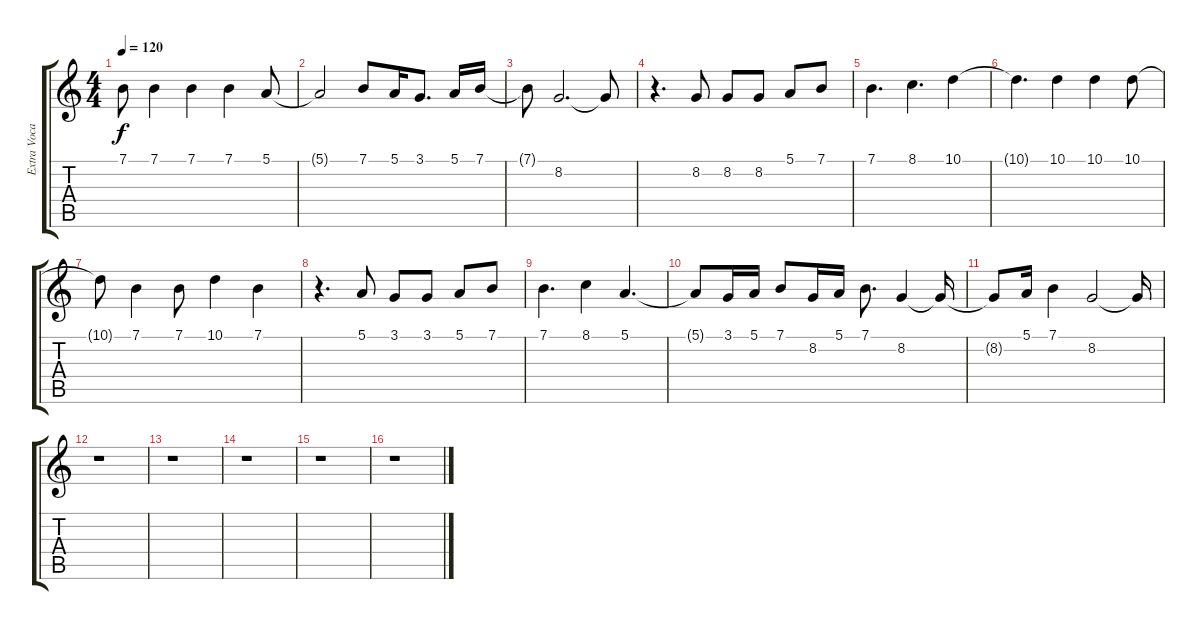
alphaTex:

\track ("Extra Vocals" "Extra Voca") {instrument pad1newage}
\staff {score tabs}
\tuning (E4 B3 G3 D3 A2 E2) {hide}
\ts (4 4)
\tempo 120
\clef g2
\ks c
7.1.8{dy f} 7.1.4 7.1.4 7.1.4 5.1.8 |
5.1{t}.2 7.1.8 5.1.16 3.1.8{d} 5.1.16 7.1.16 |
7.1{t}.8 8.2.2{d} 8.2{t}.8 |
r.4{d} 8.2.8 8.2.8 8.2.8 5.1.8 7.1.8 |
7.1.4{d} 8.1.4{d} 10.1.4 |
10.1{t}.4{d} 10.1.4 10.1.4 10.1.8 |
10.1{t}.8 7.1.4 7.1.8 10.1.4 7.1.4 |
r.4{d} 5.1.8 3.1.8 3.1.8 5.1.8 7.1.8 |
7.1.4{d} 8.1.4 5.1.4{d} |
5.1{t}.8 3.1.16 5.1.16 7.1.8 8.2.16 5.1.16 7.1.8{d} 8.2.4 8.2{t}.16 |
8.2{t}.8 5.1.16 7.1.4 8.2.2 8.2{t}.16 |
r.1 |
r.1 |
r.1 |
r.1 |
r.1
